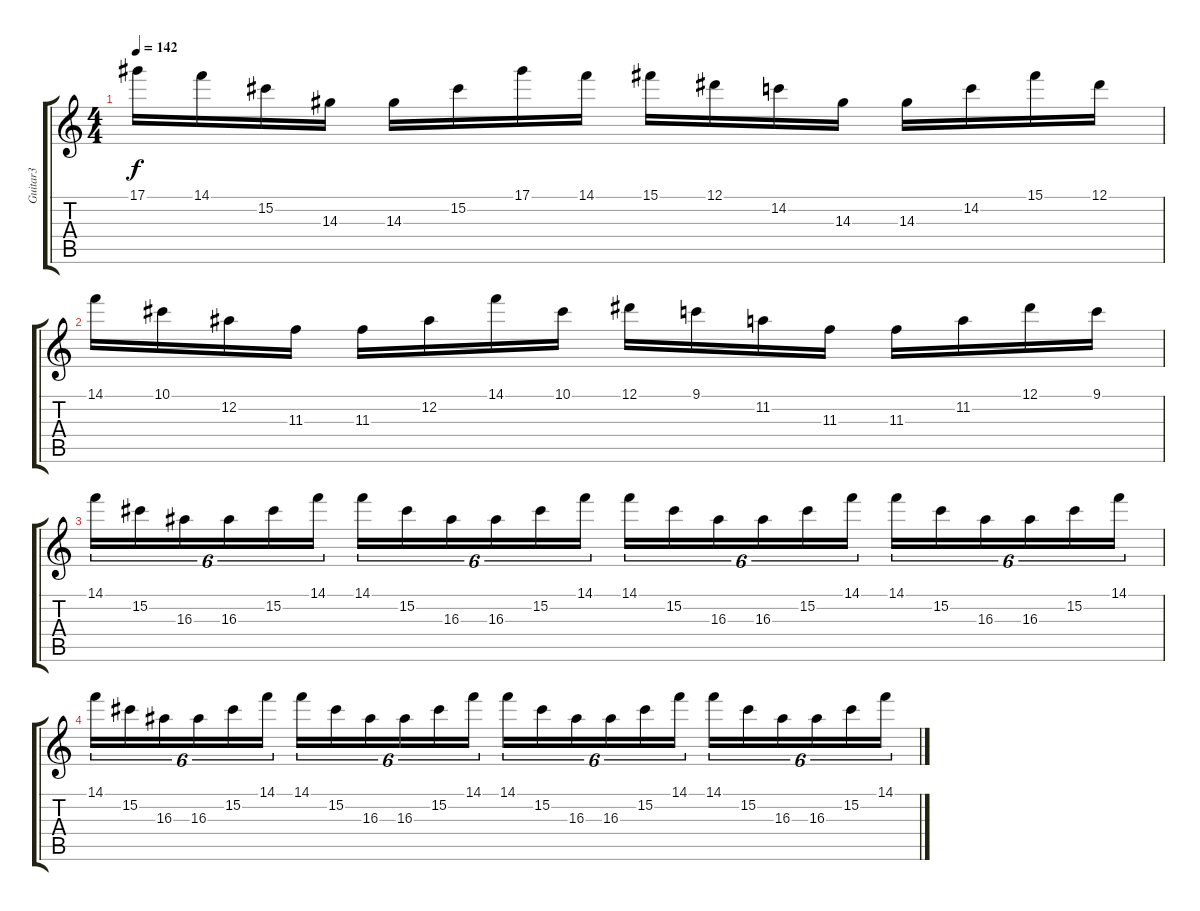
\track ("Guitar3" "Guitar3") {instrument distortionguitar}
\staff {score tabs}
\tuning (Eb4 Bb3 Gb3 Db3 Ab2 Eb2) {hide}
\ts (4 4)
\tempo 142
\clef g2
\ks c
17.1.16{dy f} 14.1.16 15.2.16 14.3.16 14.3.16 15.2.16 17.1.16 14.1.16 15.1.16 12.1.16 14.2.16 14.3.16 14.3.16 14.2.16 15.1.16 12.1.16 |
14.1.16 10.1.16 12.2.16 11.3.16 11.3.16 12.2.16 14.1.16 10.1.16 12.1.16 9.1.16 11.2.16 11.3.16 11.3.16 11.2.16 12.1.16 9.1.16 |
14.1.16{tu (6 4)} 15.2.16{tu (6 4)} 16.3.16{tu (6 4)} 16.3.16{tu (6 4)} 15.2.16{tu (6 4)} 14.1.16{tu (6 4)} 14.1.16{tu (6 4)} 15.2.16{tu (6 4)} 16.3.16{tu (6 4)} 16.3.16{tu (6 4)} 15.2.16{tu (6 4)} 14.1.16{tu (6 4)} 14.1.16{tu (6 4)} 15.2.16{tu (6 4)} 16.3.16{tu (6 4)} 16.3.16{tu (6 4)} 15.2.16{tu (6 4)} 14.1.16{tu (6 4)} 14.1.16{tu (6 4)} 15.2.16{tu (6 4)} 16.3.16{tu (6 4)} 16.3.16{tu (6 4)} 15.2.16{tu (6 4)} 14.1.16{tu (6 4)} |
14.1.16{tu (6 4)} 15.2.16{tu (6 4)} 16.3.16{tu (6 4)} 16.3.16{tu (6 4)} 15.2.16{tu (6 4)} 14.1.16{tu (6 4)} 14.1.16{tu (6 4)} 15.2.16{tu (6 4)} 16.3.16{tu (6 4)} 16.3.16{tu (6 4)} 15.2.16{tu (6 4)} 14.1.16{tu (6 4)} 14.1.16{tu (6 4)} 15.2.16{tu (6 4)} 16.3.16{tu (6 4)} 16.3.16{tu (6 4)} 15.2.16{tu (6 4)} 14.1.16{tu (6 4)} 14.1.16{tu (6 4)} 15.2.16{tu (6 4)} 16.3.16{tu (6 4)} 16.3.16{tu (6 4)} 15.2.16{tu (6 4)} 14.1.16{tu (6 4)}
